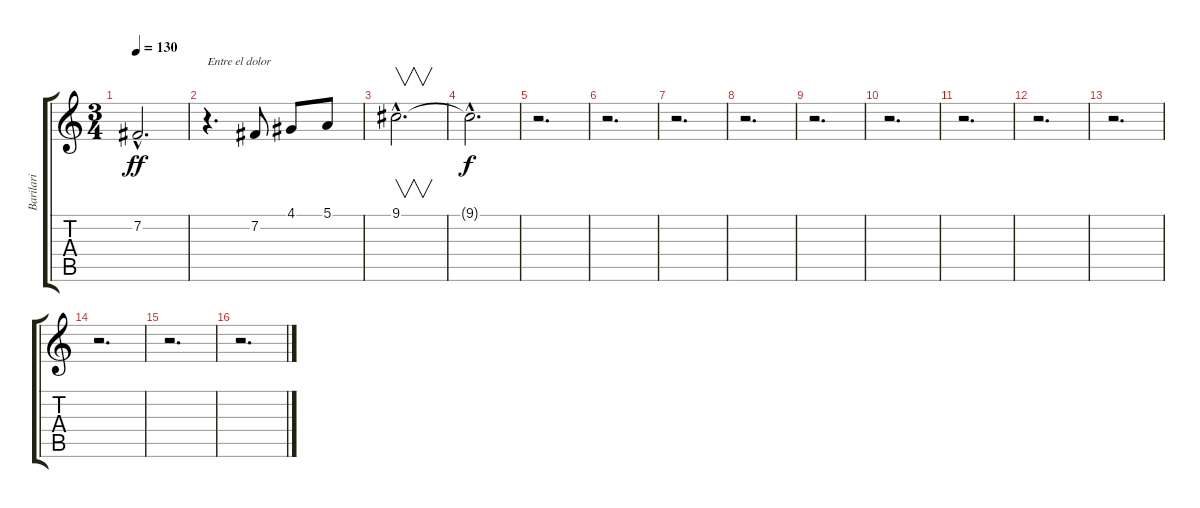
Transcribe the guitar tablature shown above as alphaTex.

\track ("Barilari" "Barilari") {instrument cello}
\staff {score tabs}
\tuning (E4 B3 G3 D3 A2 E2) {hide}
\ts (3 4)
\tempo 130
\clef g2
\ks c
7.2{hac}.2{d dy ff} |
r.4{d txt "Entre el dolor"} 7.2.8 4.1.8 5.1.8 |
9.1{hac}.2{v d} |
9.1{hac t}.2{d dy f} |
r.2{d} |
r.2{d} |
r.2{d} |
r.2{d} |
r.2{d} |
r.2{d} |
r.2{d} |
r.2{d} |
r.2{d} |
r.2{d} |
r.2{d} |
r.2{d}
